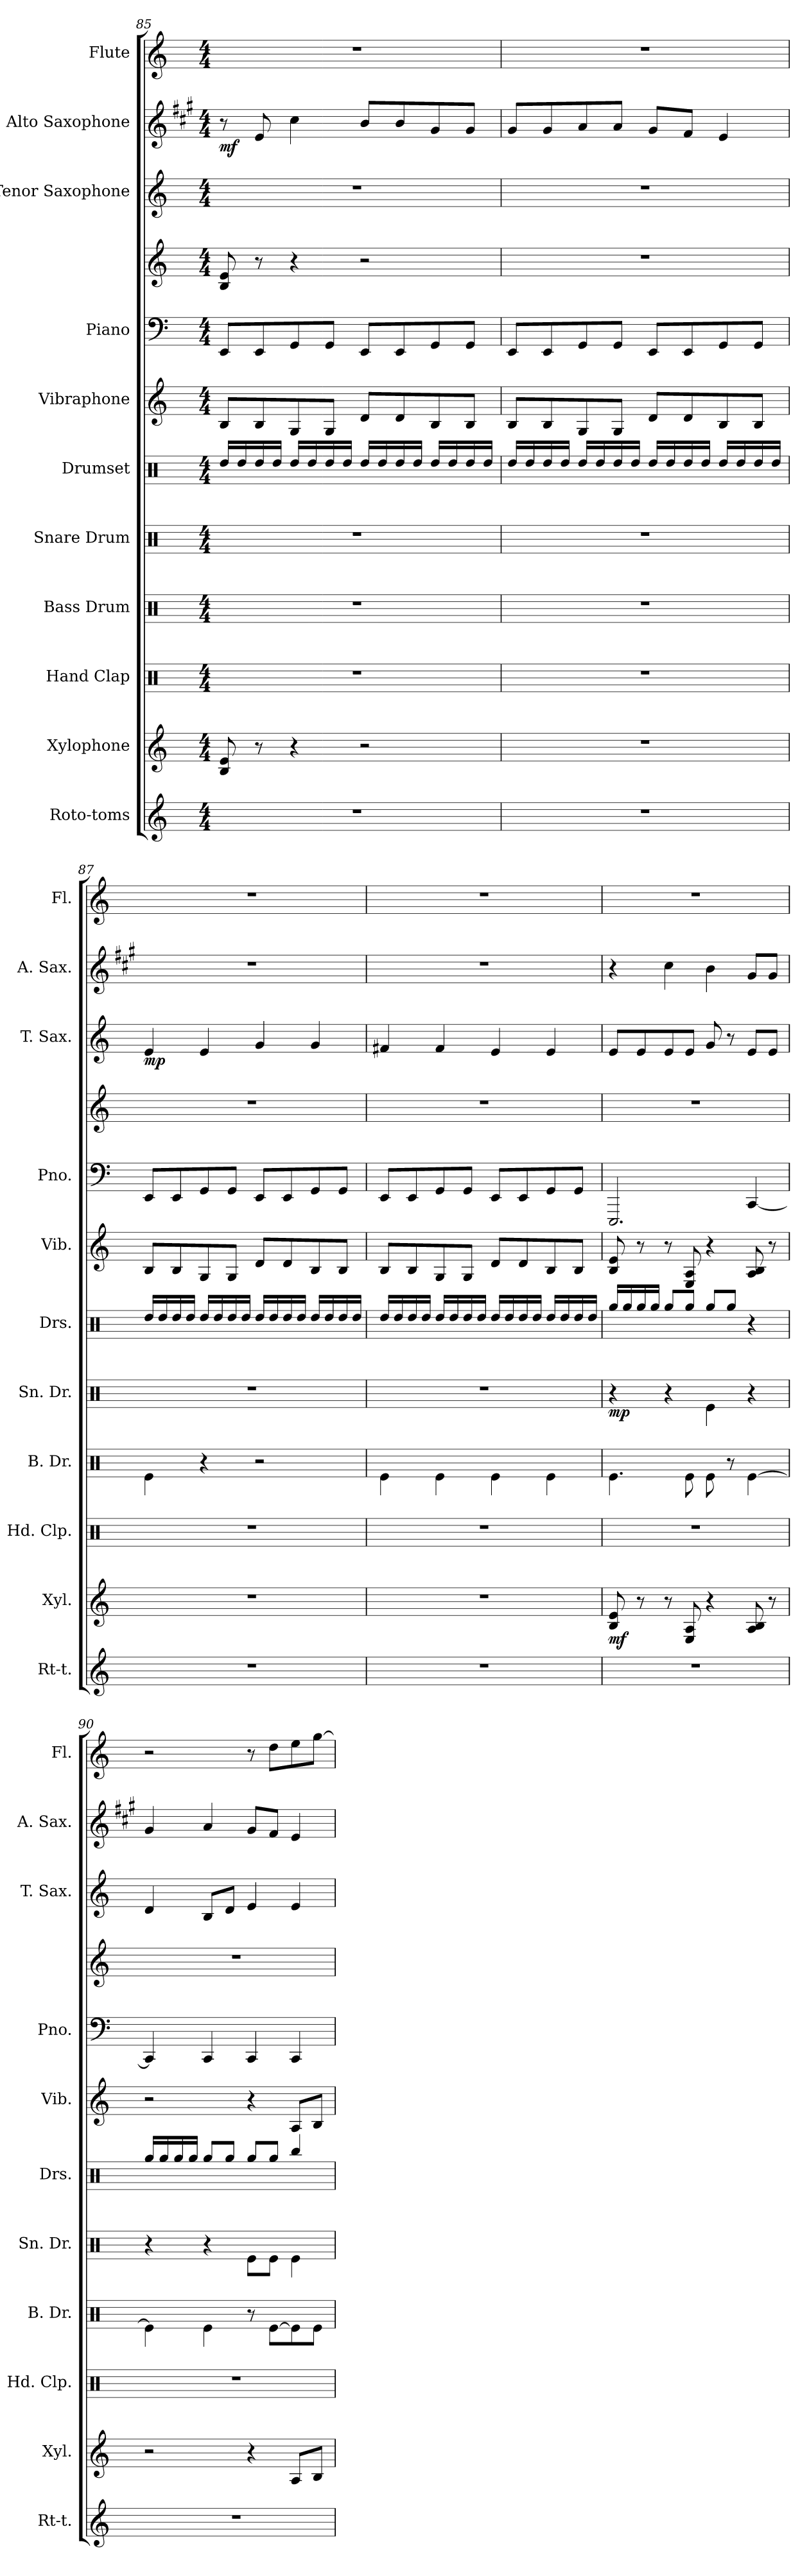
**kern	**kern	**dynam	**kern	**kern	**kern	**dynam	**kern	**kern	**kern	**kern	**kern	**dynam	**kern	**dynam	**kern
*part11	*part10	*part10	*part9	*part8	*part7	*part7	*part6	*part5	*part4	*part4	*part3	*part3	*part2	*part2	*part1
*staff12	*staff11	*staff11	*staff10	*staff9	*staff8	*staff8	*staff7	*staff6	*staff5	*staff4	*staff3	*staff3	*staff2	*staff2	*staff1
*I"Roto-toms	*I"Xylophone	*	*I"Hand Clap	*I"Bass Drum	*I"Snare Drum	*	*I"Drumset	*I"Vibraphone	*I"Piano	*	*I"Tenor Saxophone	*	*I"Alto Saxophone	*	*I"Flute
*I'Rt-t.	*I'Xyl.	*	*I'Hd. Clp.	*I'B. Dr.	*I'Sn. Dr.	*	*I'Drs.	*I'Vib.	*I'Pno.	*	*I'T. Sax.	*	*I'A. Sax.	*	*I'Fl.
!!LO:PB:g=z
*clefG2	*clefG2	*	*clefX	*clefX	*clefX	*	*clefX	*clefG2	*clefF4	*clefG2	*clefG2	*	*clefG2	*	*clefG2
*	*ITrd-7c-12	*	*	*	*	*	*	*	*	*	*ITrd8c14	*	*ITrd5c9	*	*
*k[]	*k[]	*	*k[]	*k[]	*k[]	*	*k[]	*k[]	*k[]	*k[]	*k[]	*	*k[]	*	*k[]
*M4/4	*M4/4	*	*M4/4	*M4/4	*M4/4	*	*M4/4	*M4/4	*M4/4	*M4/4	*M4/4	*	*M4/4	*	*M4/4
=85	=85	=85	=85	=85	=85	=85	=85	=85	=85	=85	=85	=85	=85	=85	=85
!	!	!	!	!	!	!	!	!	!	!	!	!	!	!LO:DY:b	!
1r	8b/ 8ee/	.	1r	1r	1r	.	16Rdd/LL	8B/L	8EE/L	8B/ 8e/	1r	.	8r	mf	1r
.	.	.	.	.	.	.	16Rdd/	.	.	.	.	.	.	.	.
.	8r	.	.	.	.	.	16Rdd/	8B/	8EE/	8r	.	.	8G/	.	.
.	.	.	.	.	.	.	16Rdd/JJ	.	.	.	.	.	.	.	.
.	4r	.	.	.	.	.	16Rdd/LL	8G/	8GG/	4r	.	.	4e\	.	.
.	.	.	.	.	.	.	16Rdd/	.	.	.	.	.	.	.	.
.	.	.	.	.	.	.	16Rdd/	8G/J	8GG/J	.	.	.	.	.	.
.	.	.	.	.	.	.	16Rdd/JJ	.	.	.	.	.	.	.	.
.	2r	.	.	.	.	.	16Rdd/LL	8d/L	8EE/L	2r	.	.	8d/L	.	.
.	.	.	.	.	.	.	16Rdd/	.	.	.	.	.	.	.	.
.	.	.	.	.	.	.	16Rdd/	8d/	8EE/	.	.	.	8d/	.	.
.	.	.	.	.	.	.	16Rdd/JJ	.	.	.	.	.	.	.	.
.	.	.	.	.	.	.	16Rdd/LL	8B/	8GG/	.	.	.	8B/	.	.
.	.	.	.	.	.	.	16Rdd/	.	.	.	.	.	.	.	.
.	.	.	.	.	.	.	16Rdd/	8B/J	8GG/J	.	.	.	8B/J	.	.
.	.	.	.	.	.	.	16Rdd/JJ	.	.	.	.	.	.	.	.
=86	=86	=86	=86	=86	=86	=86	=86	=86	=86	=86	=86	=86	=86	=86	=86
1r	1r	.	1r	1r	1r	.	16Rdd/LL	8B/L	8EE/L	1r	1r	.	8B/L	.	1r
.	.	.	.	.	.	.	16Rdd/	.	.	.	.	.	.	.	.
.	.	.	.	.	.	.	16Rdd/	8B/	8EE/	.	.	.	8B/	.	.
.	.	.	.	.	.	.	16Rdd/JJ	.	.	.	.	.	.	.	.
.	.	.	.	.	.	.	16Rdd/LL	8G/	8GG/	.	.	.	8c/	.	.
.	.	.	.	.	.	.	16Rdd/	.	.	.	.	.	.	.	.
.	.	.	.	.	.	.	16Rdd/	8G/J	8GG/J	.	.	.	8c/J	.	.
.	.	.	.	.	.	.	16Rdd/JJ	.	.	.	.	.	.	.	.
.	.	.	.	.	.	.	16Rdd/LL	8d/L	8EE/L	.	.	.	8B/L	.	.
.	.	.	.	.	.	.	16Rdd/	.	.	.	.	.	.	.	.
.	.	.	.	.	.	.	16Rdd/	8d/	8EE/	.	.	.	8A/J	.	.
.	.	.	.	.	.	.	16Rdd/JJ	.	.	.	.	.	.	.	.
.	.	.	.	.	.	.	16Rdd/LL	8B/	8GG/	.	.	.	4G/	.	.
.	.	.	.	.	.	.	16Rdd/	.	.	.	.	.	.	.	.
.	.	.	.	.	.	.	16Rdd/	8B/J	8GG/J	.	.	.	.	.	.
.	.	.	.	.	.	.	16Rdd/JJ	.	.	.	.	.	.	.	.
!!LO:PB:g=z
=87	=87	=87	=87	=87	=87	=87	=87	=87	=87	=87	=87	=87	=87	=87	=87
!	!	!	!	!	!	!	!	!	!	!	!	!LO:DY:b	!	!	!
1r	1r	.	1r	4Re\	1r	.	16Rdd/LL	8B/L	8EE/L	1r	4E/	mp	1r	.	1r
.	.	.	.	.	.	.	16Rdd/	.	.	.	.	.	.	.	.
.	.	.	.	.	.	.	16Rdd/	8B/	8EE/	.	.	.	.	.	.
.	.	.	.	.	.	.	16Rdd/JJ	.	.	.	.	.	.	.	.
.	.	.	.	4r	.	.	16Rdd/LL	8G/	8GG/	.	4E/	.	.	.	.
.	.	.	.	.	.	.	16Rdd/	.	.	.	.	.	.	.	.
.	.	.	.	.	.	.	16Rdd/	8G/J	8GG/J	.	.	.	.	.	.
.	.	.	.	.	.	.	16Rdd/JJ	.	.	.	.	.	.	.	.
.	.	.	.	2r	.	.	16Rdd/LL	8d/L	8EE/L	.	4G/	.	.	.	.
.	.	.	.	.	.	.	16Rdd/	.	.	.	.	.	.	.	.
.	.	.	.	.	.	.	16Rdd/	8d/	8EE/	.	.	.	.	.	.
.	.	.	.	.	.	.	16Rdd/JJ	.	.	.	.	.	.	.	.
.	.	.	.	.	.	.	16Rdd/LL	8B/	8GG/	.	4G/	.	.	.	.
.	.	.	.	.	.	.	16Rdd/	.	.	.	.	.	.	.	.
.	.	.	.	.	.	.	16Rdd/	8B/J	8GG/J	.	.	.	.	.	.
.	.	.	.	.	.	.	16Rdd/JJ	.	.	.	.	.	.	.	.
=88	=88	=88	=88	=88	=88	=88	=88	=88	=88	=88	=88	=88	=88	=88	=88
1r	1r	.	1r	4Re\	1r	.	16Rdd/LL	8B/L	8EE/L	1r	4F#X/	.	1r	.	1r
.	.	.	.	.	.	.	16Rdd/	.	.	.	.	.	.	.	.
.	.	.	.	.	.	.	16Rdd/	8B/	8EE/	.	.	.	.	.	.
.	.	.	.	.	.	.	16Rdd/JJ	.	.	.	.	.	.	.	.
.	.	.	.	4Re\	.	.	16Rdd/LL	8G/	8GG/	.	4F#/	.	.	.	.
.	.	.	.	.	.	.	16Rdd/	.	.	.	.	.	.	.	.
.	.	.	.	.	.	.	16Rdd/	8G/J	8GG/J	.	.	.	.	.	.
.	.	.	.	.	.	.	16Rdd/JJ	.	.	.	.	.	.	.	.
.	.	.	.	4Re\	.	.	16Rdd/LL	8d/L	8EE/L	.	4E/	.	.	.	.
.	.	.	.	.	.	.	16Rdd/	.	.	.	.	.	.	.	.
.	.	.	.	.	.	.	16Rdd/	8d/	8EE/	.	.	.	.	.	.
.	.	.	.	.	.	.	16Rdd/JJ	.	.	.	.	.	.	.	.
.	.	.	.	4Re\	.	.	16Rdd/LL	8B/	8GG/	.	4E/	.	.	.	.
.	.	.	.	.	.	.	16Rdd/	.	.	.	.	.	.	.	.
.	.	.	.	.	.	.	16Rdd/	8B/J	8GG/J	.	.	.	.	.	.
.	.	.	.	.	.	.	16Rdd/JJ	.	.	.	.	.	.	.	.
!!LO:PB:g=z
=89	=89	=89	=89	=89	=89	=89	=89	=89	=89	=89	=89	=89	=89	=89	=89
!	!	!LO:DY:b	!	!	!	!LO:DY:b	!	!	!	!	!	!	!	!	!
1r	8b/ 8ee/	mf	1r	4.Re\	4r	mp	16Rgg/LL	8B/ 8e/	2.EEE/	1r	8E/L	.	4r	.	1r
.	.	.	.	.	.	.	16Rgg/	.	.	.	.	.	.	.	.
.	8r	.	.	.	.	.	16Rgg/	8r	.	.	8E/	.	.	.	.
.	.	.	.	.	.	.	16Rgg/JJ	.	.	.	.	.	.	.	.
.	8r	.	.	.	4r	.	8Rgg/L	8r	.	.	8E/	.	4e\	.	.
.	8e/ 8a/	.	.	8Re\	.	.	8Rgg/J	8E/ 8A/	.	.	8E/J	.	.	.	.
.	4r	.	.	8Re\	4Re\	.	8Rgg/L	4r	.	.	8G/	.	4d\	.	.
.	.	.	.	8r	.	.	8Rgg/J	.	.	.	8r	.	.	.	.
.	8a/ 8b/	.	.	[4Re\	4r	.	4r	8A/ 8B/	[4CC/	.	8E/L	.	8B/L	.	.
.	8r	.	.	.	.	.	.	8r	.	.	8E/J	.	8B/J	.	.
=90	=90	=90	=90	=90	=90	=90	=90	=90	=90	=90	=90	=90	=90	=90	=90
1r	2r	.	1r	4Re\]	4r	.	16Rgg/LL	2r	4CC/]	1r	4D/	.	4B/	.	2r
.	.	.	.	.	.	.	16Rgg/	.	.	.	.	.	.	.	.
.	.	.	.	.	.	.	16Rgg/	.	.	.	.	.	.	.	.
.	.	.	.	.	.	.	16Rgg/JJ	.	.	.	.	.	.	.	.
.	.	.	.	4Re\	4r	.	8Rgg/L	.	4CC/	.	8BB/L	.	4c/	.	.
.	.	.	.	.	.	.	8Rgg/J	.	.	.	8D/J	.	.	.	.
.	4r	.	.	8r	8Re\L	.	8Rgg/L	4r	4CC/	.	4E/	.	8B/L	.	8r
.	.	.	.	[8Re\L	8Re\J	.	8Rgg/J	.	.	.	.	.	8A/J	.	8dd\L
.	8a/L	.	.	8Re\]	4Re\	.	4Rbb/	8A/L	4CC/	.	4E/	.	4G/	.	8ee\
.	8b/J	.	.	8Re\J	.	.	.	8B/J	.	.	.	.	.	.	[8gg\J
=	=	=	=	=	=	=	=	=	=	=	=	=	=	=	=
*-	*-	*-	*-	*-	*-	*-	*-	*-	*-	*-	*-	*-	*-	*-	*-
